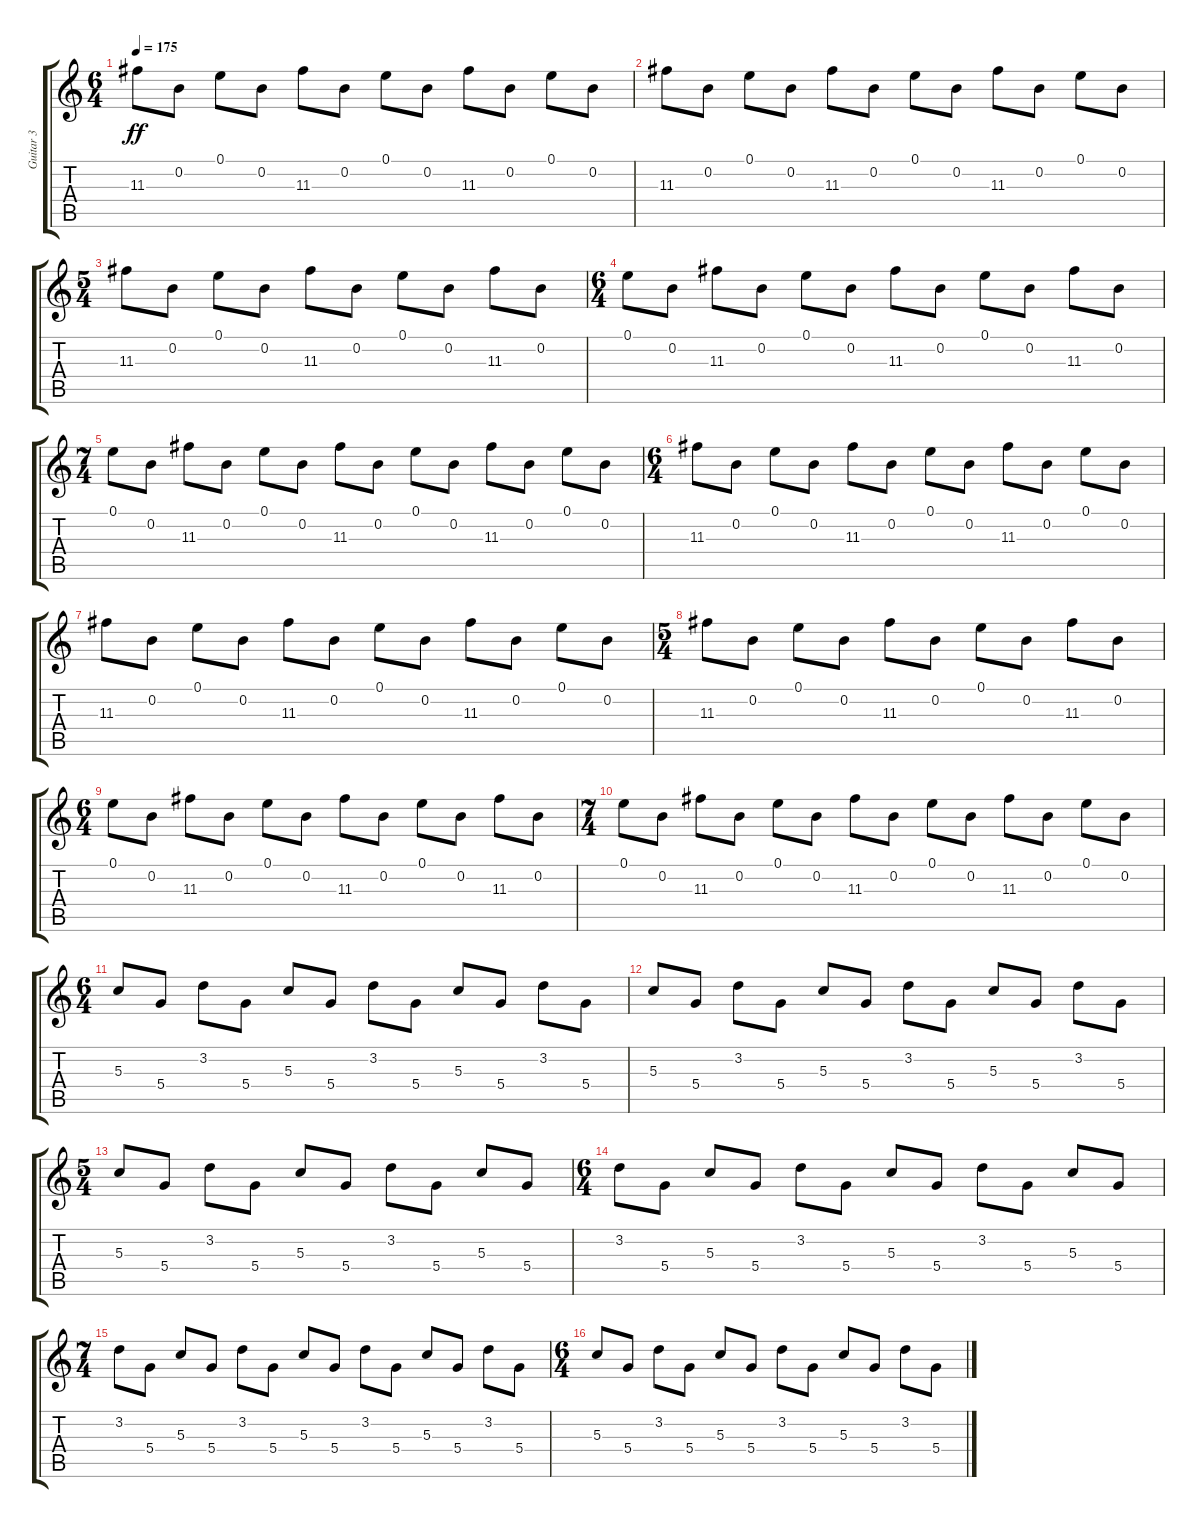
\track ("Guitar 3" "Guitar 3") {instrument distortionguitar}
\staff {score tabs}
\tuning (E4 B3 G3 D3 A2 E2) {hide}
\ts (6 4)
\tempo 175
\clef g2
\ks c
11.3.8{dy ff volume 10 instrument electricguitarclean} 0.2.8 0.1.8 0.2.8 11.3.8 0.2.8 0.1.8 0.2.8 11.3.8 0.2.8 0.1.8 0.2.8 |
11.3.8 0.2.8 0.1.8 0.2.8 11.3.8 0.2.8 0.1.8 0.2.8 11.3.8 0.2.8 0.1.8 0.2.8 |
\ts (5 4)
11.3.8 0.2.8 0.1.8 0.2.8 11.3.8 0.2.8 0.1.8 0.2.8 11.3.8 0.2.8 |
\ts (6 4)
0.1.8 0.2.8 11.3.8 0.2.8 0.1.8 0.2.8 11.3.8 0.2.8 0.1.8 0.2.8 11.3.8 0.2.8 |
\ts (7 4)
0.1.8 0.2.8 11.3.8 0.2.8 0.1.8 0.2.8 11.3.8 0.2.8 0.1.8 0.2.8 11.3.8 0.2.8 0.1.8 0.2.8 |
\ts (6 4)
11.3.8 0.2.8 0.1.8 0.2.8 11.3.8 0.2.8 0.1.8 0.2.8 11.3.8 0.2.8 0.1.8 0.2.8 |
11.3.8 0.2.8 0.1.8 0.2.8 11.3.8 0.2.8 0.1.8 0.2.8 11.3.8 0.2.8 0.1.8 0.2.8 |
\ts (5 4)
11.3.8 0.2.8 0.1.8 0.2.8 11.3.8 0.2.8 0.1.8 0.2.8 11.3.8 0.2.8 |
\ts (6 4)
0.1.8 0.2.8 11.3.8 0.2.8 0.1.8 0.2.8 11.3.8 0.2.8 0.1.8 0.2.8 11.3.8 0.2.8 |
\ts (7 4)
0.1.8 0.2.8 11.3.8 0.2.8 0.1.8 0.2.8 11.3.8 0.2.8 0.1.8 0.2.8 11.3.8 0.2.8 0.1.8 0.2.8 |
\ts (6 4)
5.3.8 5.4.8 3.2.8 5.4.8 5.3.8 5.4.8 3.2.8 5.4.8 5.3.8 5.4.8 3.2.8 5.4.8 |
5.3.8 5.4.8 3.2.8 5.4.8 5.3.8 5.4.8 3.2.8 5.4.8 5.3.8 5.4.8 3.2.8 5.4.8 |
\ts (5 4)
5.3.8 5.4.8 3.2.8 5.4.8 5.3.8 5.4.8 3.2.8 5.4.8 5.3.8 5.4.8 |
\ts (6 4)
3.2.8 5.4.8 5.3.8 5.4.8 3.2.8 5.4.8 5.3.8 5.4.8 3.2.8 5.4.8 5.3.8 5.4.8 |
\ts (7 4)
3.2.8 5.4.8 5.3.8 5.4.8 3.2.8 5.4.8 5.3.8 5.4.8 3.2.8 5.4.8 5.3.8 5.4.8 3.2.8 5.4.8 |
\ts (6 4)
5.3.8 5.4.8 3.2.8 5.4.8 5.3.8 5.4.8 3.2.8 5.4.8 5.3.8 5.4.8 3.2.8 5.4.8
